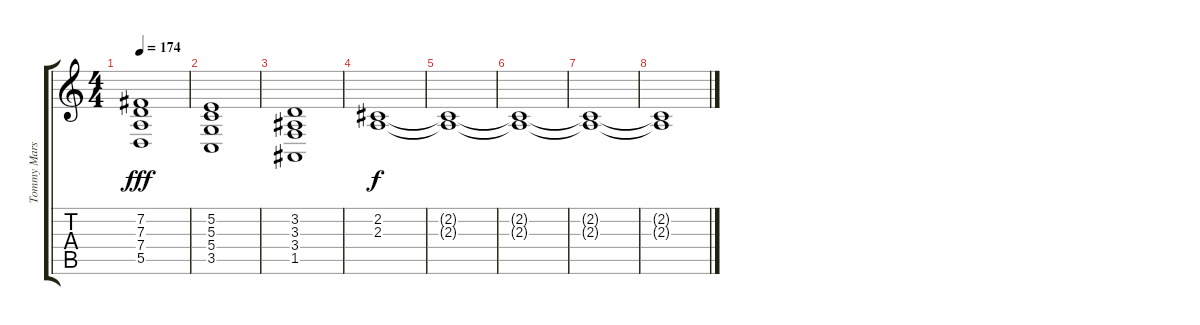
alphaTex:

\track ("Tommy Mars 2" "Tommy Mars") {instrument synthbrass1}
\staff {score tabs}
\tuning (E4 B3 G3 D3 A2 E2) {hide}
\ts (4 4)
\tempo 174
\clef g2
\ks c
(7.2 7.3 7.4 5.5).1{dy fff} |
(5.2 5.3 5.4 3.5).1 |
(3.2 3.3 3.4 1.5).1 |
(2.2 2.3).1{dy f} |
(2.2{t} 2.3{t}).1 |
(2.2{t} 2.3{t}).1 |
(2.2{t} 2.3{t}).1 |
(2.2{t} 2.3{t}).1
